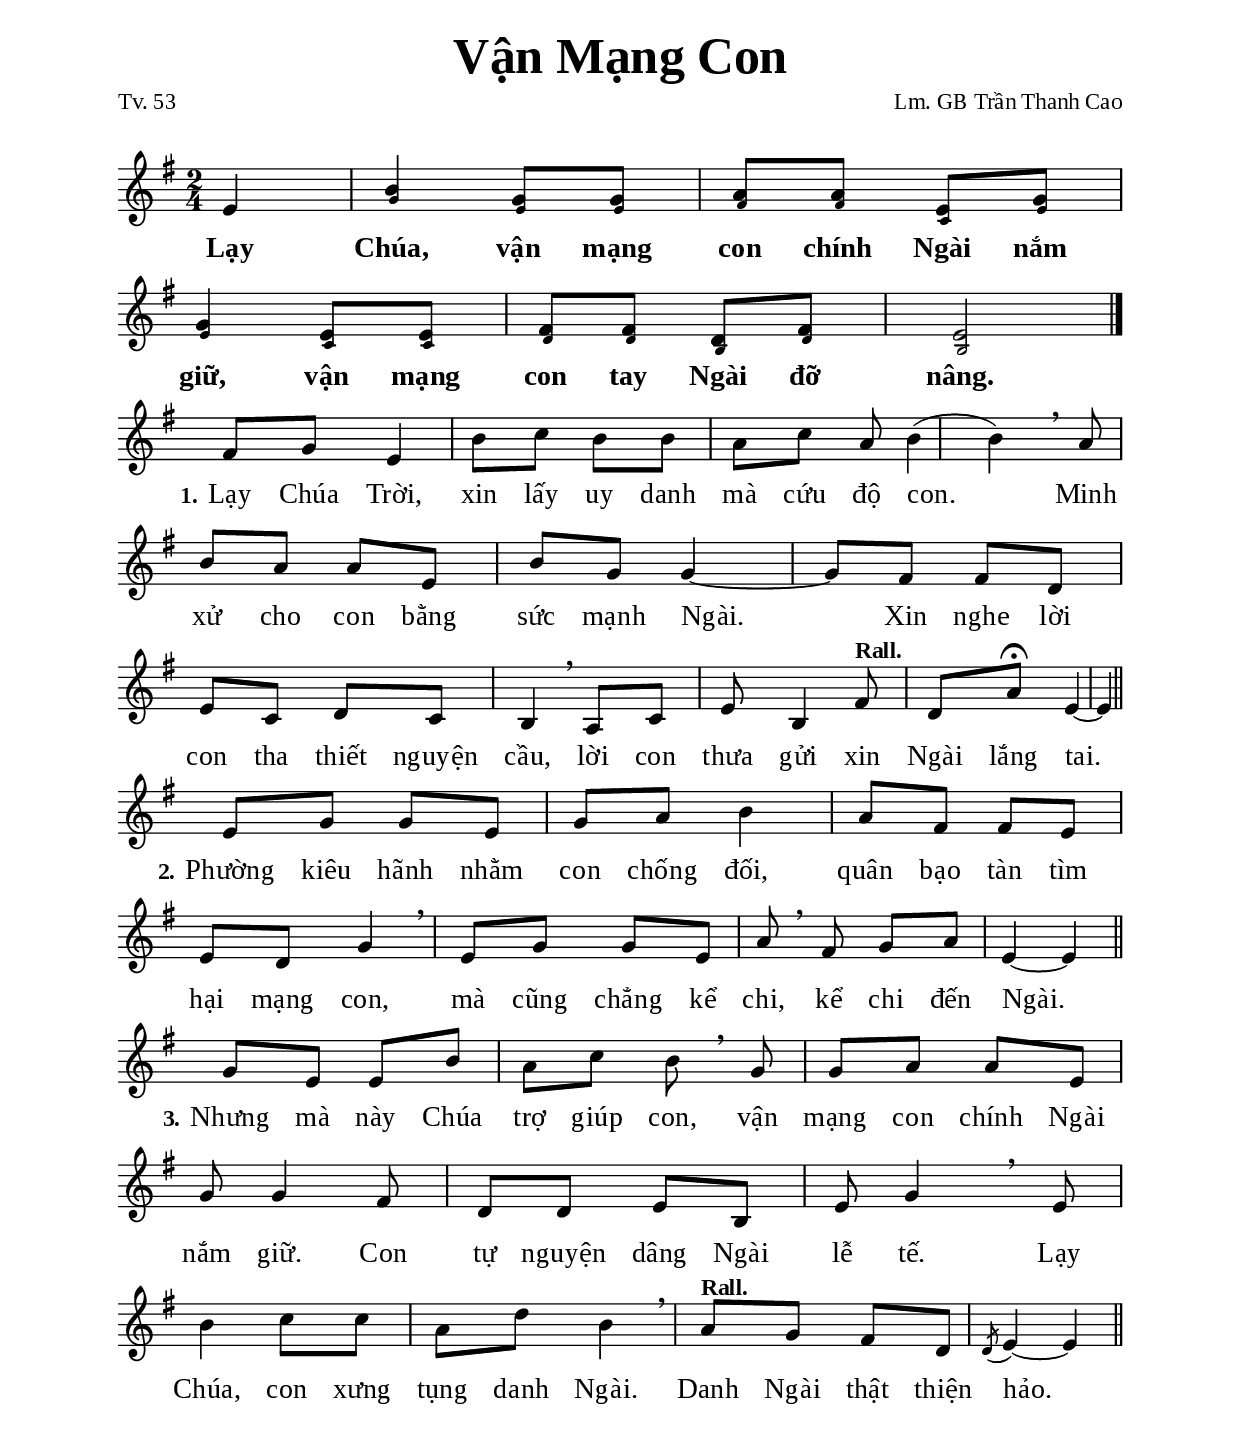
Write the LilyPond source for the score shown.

% Cài đặt chung
\version "2.22.1"
\include "english.ly"

\header {
  title = \markup { \fontsize #3 "Vận Mạng Con" }
  poet = "Tv. 53"
  composer = "Lm. GB Trần Thanh Cao"
  arranger = " "
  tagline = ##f
}

% Nhạc điệp khúc
nhacDiepKhucSop = \relative c' {
  \partial 4 e4 |
  b' g8 g |
  a a e g |
  g4 e8 e |
  fs fs d fs |
  e2 \bar "|."
}

nhacDiepKhucBas = \relative c'' {
  \skip 4
  g4  e8 e |
  fs fs c e |
  e4 c8 c |
  d d b d |
  b2
}

% Nhạc phiên khúc
nhacPhienKhucMot = \relative c' {
  fs8 g e4 b'8 c b b a c a b4 (b) \breathe
  a8 b a a e b' g g4 ~ g8
  fs8 fs d e c d c b4 \breathe
  a8 c e b4
  \tempo "Rall." fs'8 d a' \fermata e4 ~ e \bar "||"
}

nhacPhienKhucHai = \relative c' {
  e8 g g e g a b4
  a8 fs fs e e d g4 \breathe
  e8 g g e a \breathe
  fs8 g a e4 ~ e \bar "||"
}

nhacPhienKhucBa = \relative c'' {
  g8 e e b' a c b \breathe
  g g a a e g g4
  fs8 d d e b e g4 \breathe
  e8 b'4 c8 c a d b4 \breathe
  \tempo "Rall." a8 g fs d
  \acciaccatura d8 e4 ~ e \bar "||"
}

% Lời điệp khúc
loiDiepKhuc = \lyricmode {
  Lạy Chúa, vận mạng con chính Ngài nắm giữ,
  vận mạng con tay Ngài đỡ nâng.
}

% Lời phiên khúc
loiPhienKhucMot = \lyricmode {
  \set stanza = #"1."
  Lạy Chúa Trời, xin lấy uy danh mà cứu độ con.
  Minh xử cho con bằng sức mạnh Ngài.
  Xin nghe lời con tha thiết nguyện cầu,
  lời con thưa gửi xin Ngài lắng tai.
}

loiPhienKhucHai = \lyricmode {
  \set stanza = #"2."
  Phường kiêu hãnh nhằm con chống đối,
  quân bạo tàn tìm hại mạng con,
  mà cũng chẳng kể chi, kể chi đến Ngài.
}

loiPhienKhucBa = \lyricmode {
  \set stanza = #"3."
  Nhưng mà này Chúa trợ giúp con,
  vận mạng con chính Ngài nắm giữ.
  Con tự nguyện dâng Ngài lễ tế.
  Lạy Chúa, con xưng tụng danh Ngài.
  Danh Ngài thật thiện hảo.
}


% Dàn trang
\paper {
  #(set-paper-size "a4")
  top-margin = 20\mm
  bottom-margin = 10\mm
  left-margin = 20\mm
  right-margin = 20\mm
  indent = #0
  #(define fonts
    (make-pango-font-tree
      "Liberation Serif"
      "Liberation Serif"
      "Liberation Serif"
      (/ 20 20)))
  page-count = #1
  system-system-spacing = #'((basic-distance . 12)
                             (minimum-distance . 12)
                             (padding . 1))
  score-system-spacing = #'((basic-distance . 12)
                             (minimum-distance . 12)
                             (padding . 1))
}

% Thiết lập tông và nhịp
TongNhip = { \key g \major \time 2/4 }

% Đổi kích thước nốt cho bè phụ
notBePhu =
#(define-music-function (font-size music) (number? ly:music?)
   (for-some-music
     (lambda (m)
       (if (music-is-of-type? m 'rhythmic-event)
           (begin
             (set! (ly:music-property m 'tweaks)
                   (cons `(font-size . ,font-size)
                         (ly:music-property m 'tweaks)))
             #t)
           #f))
     music)
   music)

\score {
  \new ChoirStaff <<
    \new Staff = diepKhuc \with {
        \consists "Merge_rests_engraver"
        %\magnifyStaff #(magstep +1)
        printPartCombineTexts = ##f
      }
      <<
      \new Voice \TongNhip \partCombine 
        \nhacDiepKhucSop
        \notBePhu -3 { \nhacDiepKhucBas }
      \new NullVoice = nhacThamChieu \nhacDiepKhucSop
      \new Lyrics \with {
          \override VerticalAxisGroup.
            nonstaff-relatedstaff-spacing.padding = #1.5
          \override VerticalAxisGroup.
            nonstaff-unrelatedstaff-spacing.padding = #1
        }
        \lyricsto nhacThamChieu \loiDiepKhuc
      >>
  >>
  \layout {
    \override Lyrics.LyricText.font-series = #'bold
    \override Lyrics.LyricText.font-size = #+2
    \override Lyrics.LyricSpace.minimum-distance = #4.0
    \override Score.BarNumber.break-visibility = ##(#f #f #f)
    \override Score.SpacingSpanner.uniform-stretching = ##t
  }
}

\score {
  \new ChoirStaff <<
    \new Staff = phienKhuc \with {
        %\magnifyStaff #(magstep +1)
      }
      <<
      \new Voice = beSop {
        \TongNhip \nhacPhienKhucMot
      }
    >>
    \new Lyrics \with {
          \override VerticalAxisGroup.
            nonstaff-relatedstaff-spacing.padding = #1
          \override VerticalAxisGroup.
            nonstaff-unrelatedstaff-spacing.padding = #1
        }
        \lyricsto beSop \loiPhienKhucMot
  >>
  \layout {
    \override Staff.TimeSignature.transparent = ##t
    \override Lyrics.LyricText.font-size = #+2
    \override Lyrics.LyricSpace.minimum-distance = #2.5
    \override Score.BarNumber.break-visibility = ##(#f #f #f)
    \override Score.SpacingSpanner.uniform-stretching = ##t
    \set Score.barAlways = ##t
    \set Score.defaultBarType = ""
  } 
}

\score {
  \new ChoirStaff <<
    \new Staff = phienKhuc \with {
        %\magnifyStaff #(magstep +1)
      }
      <<
      \new Voice = beSop {
        \TongNhip \nhacPhienKhucHai
      }
    >>
    \new Lyrics \with {
          \override VerticalAxisGroup.
            nonstaff-relatedstaff-spacing.padding = #1.5
          \override VerticalAxisGroup.
            nonstaff-unrelatedstaff-spacing.padding = #1
        }
        \lyricsto beSop \loiPhienKhucHai
  >>
  \layout {
    \override Staff.TimeSignature.transparent = ##t
    \override Lyrics.LyricText.font-size = #+2
    \override Lyrics.LyricSpace.minimum-distance = #2.5
    \override Score.BarNumber.break-visibility = ##(#f #f #f)
    \override Score.SpacingSpanner.uniform-stretching = ##t
    \set Score.barAlways = ##t
    \set Score.defaultBarType = ""
  } 
}

\score {
  \new ChoirStaff <<
    \new Staff = phienKhuc \with {
        %\magnifyStaff #(magstep +1)
      }
      <<
      \new Voice = beSop {
        \TongNhip \nhacPhienKhucBa
      }
    >>
    \new Lyrics \with {
          \override VerticalAxisGroup.
            nonstaff-relatedstaff-spacing.padding = #1.5
          \override VerticalAxisGroup.
            nonstaff-unrelatedstaff-spacing.padding = #1
        }
        \lyricsto beSop \loiPhienKhucBa
  >>
  \layout {
    \override Staff.TimeSignature.transparent = ##t
    \override Lyrics.LyricText.font-size = #+2
    \override Lyrics.LyricSpace.minimum-distance = #2.4
    \override Score.BarNumber.break-visibility = ##(#f #f #f)
    \override Score.SpacingSpanner.uniform-stretching = ##t
    \set Score.barAlways = ##t
    \set Score.defaultBarType = ""
  } 
}

